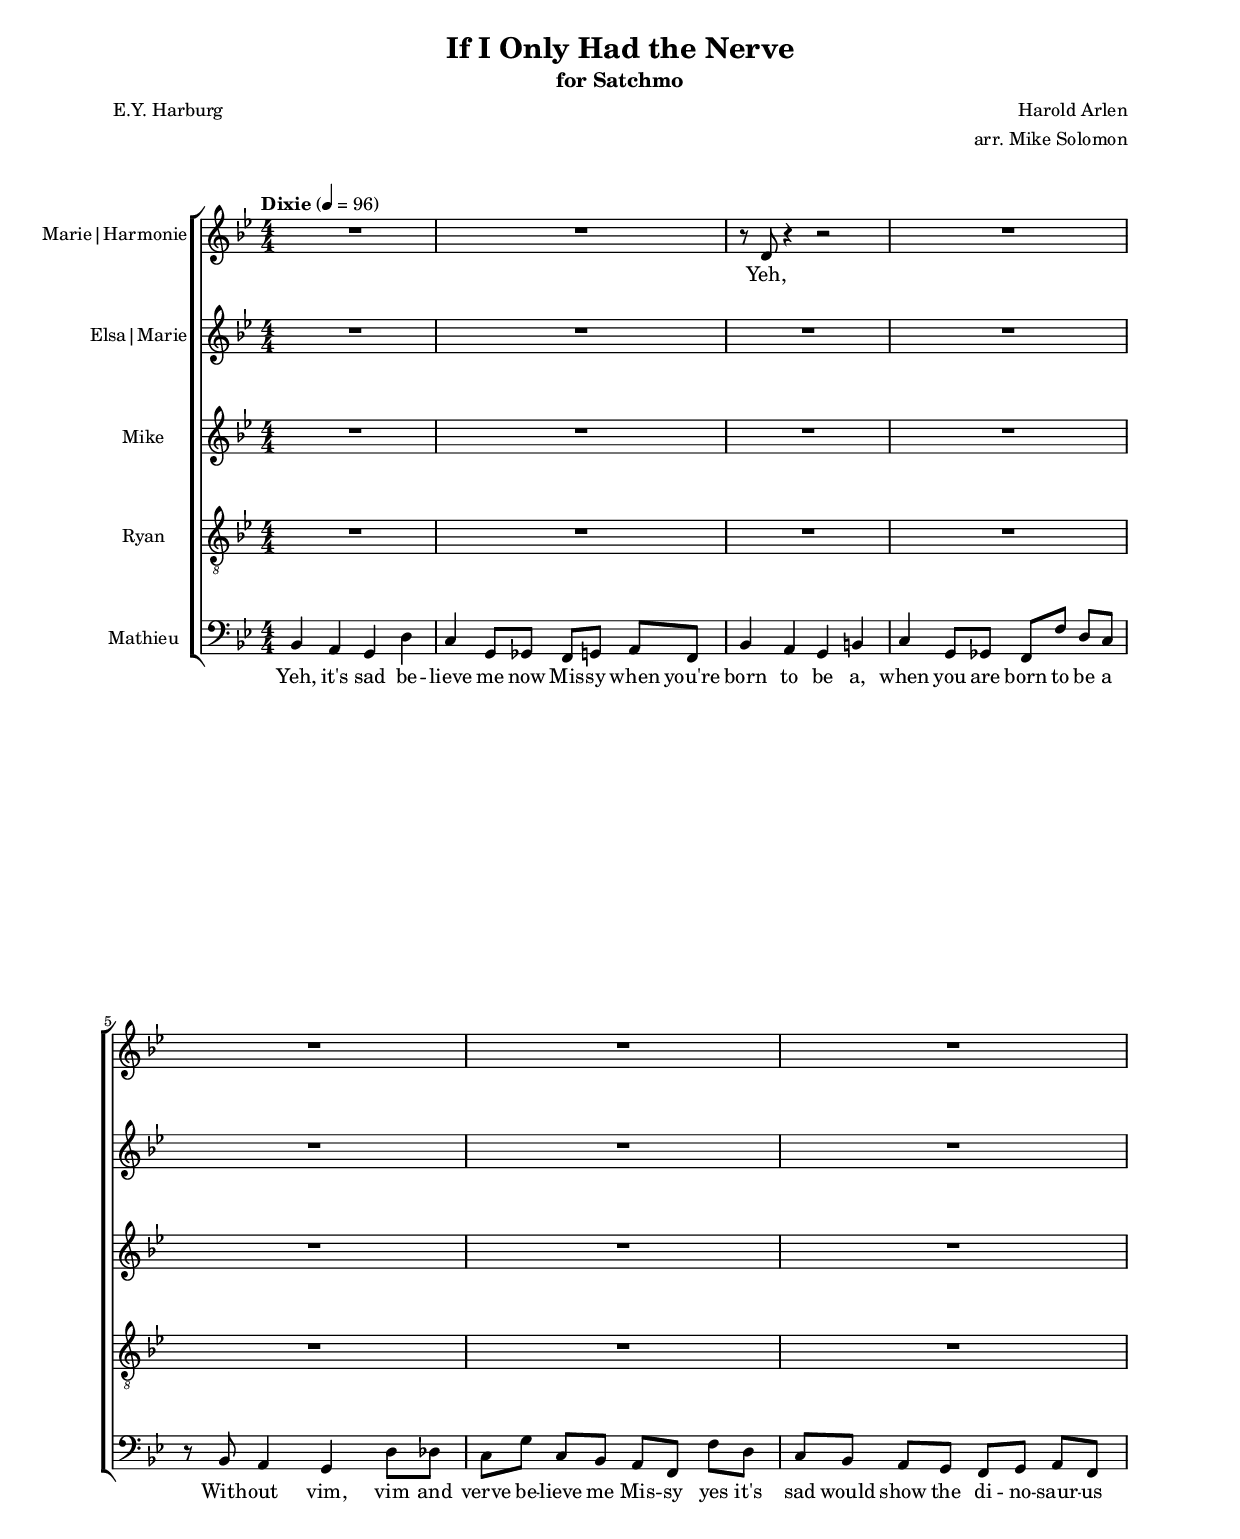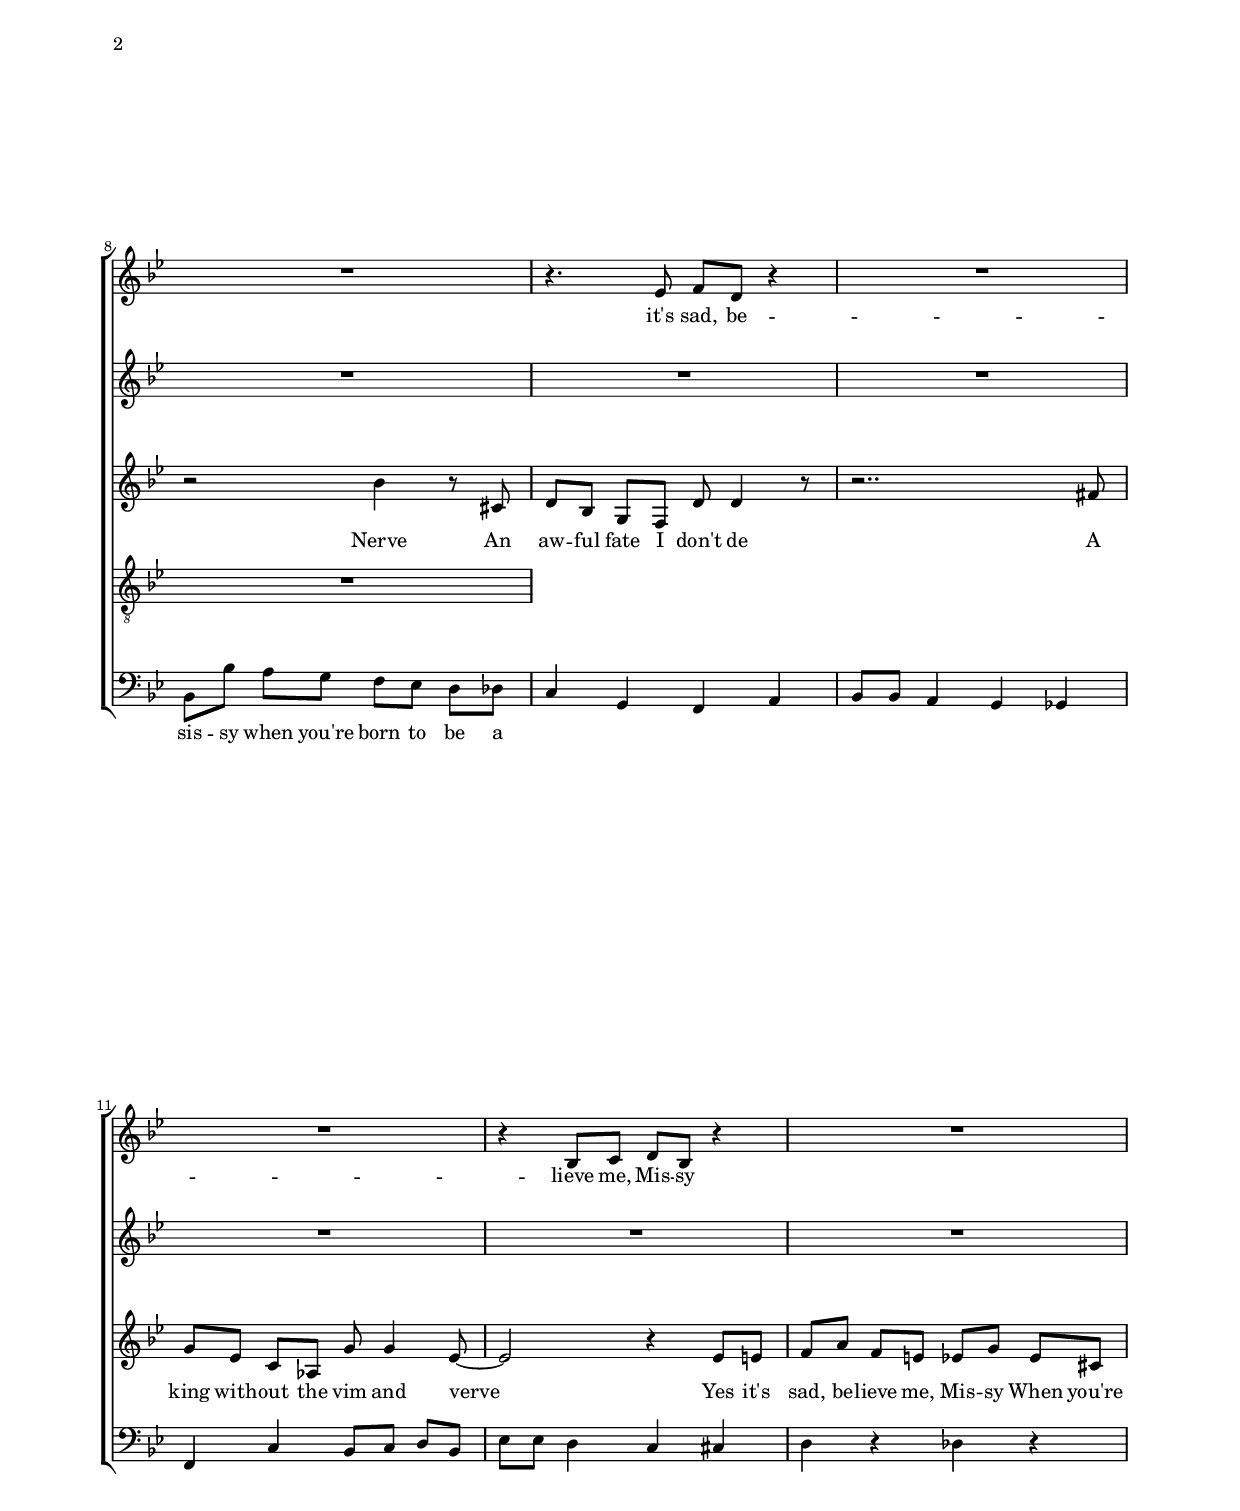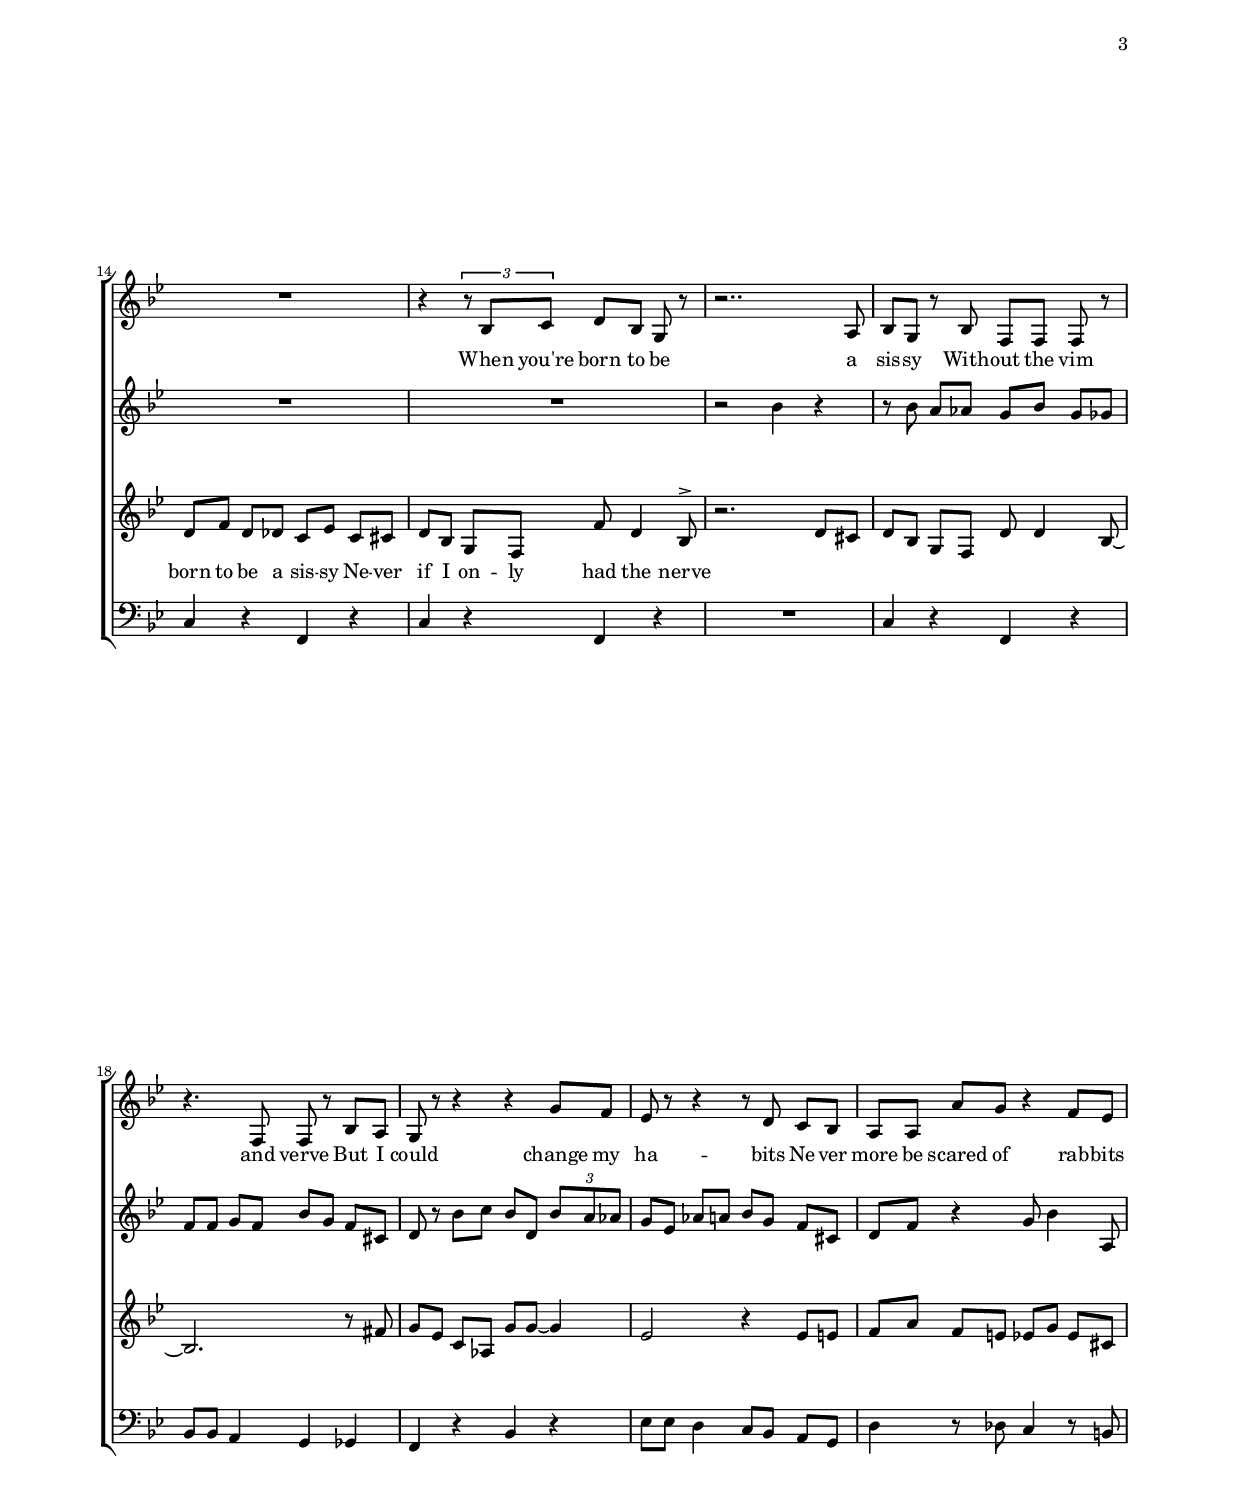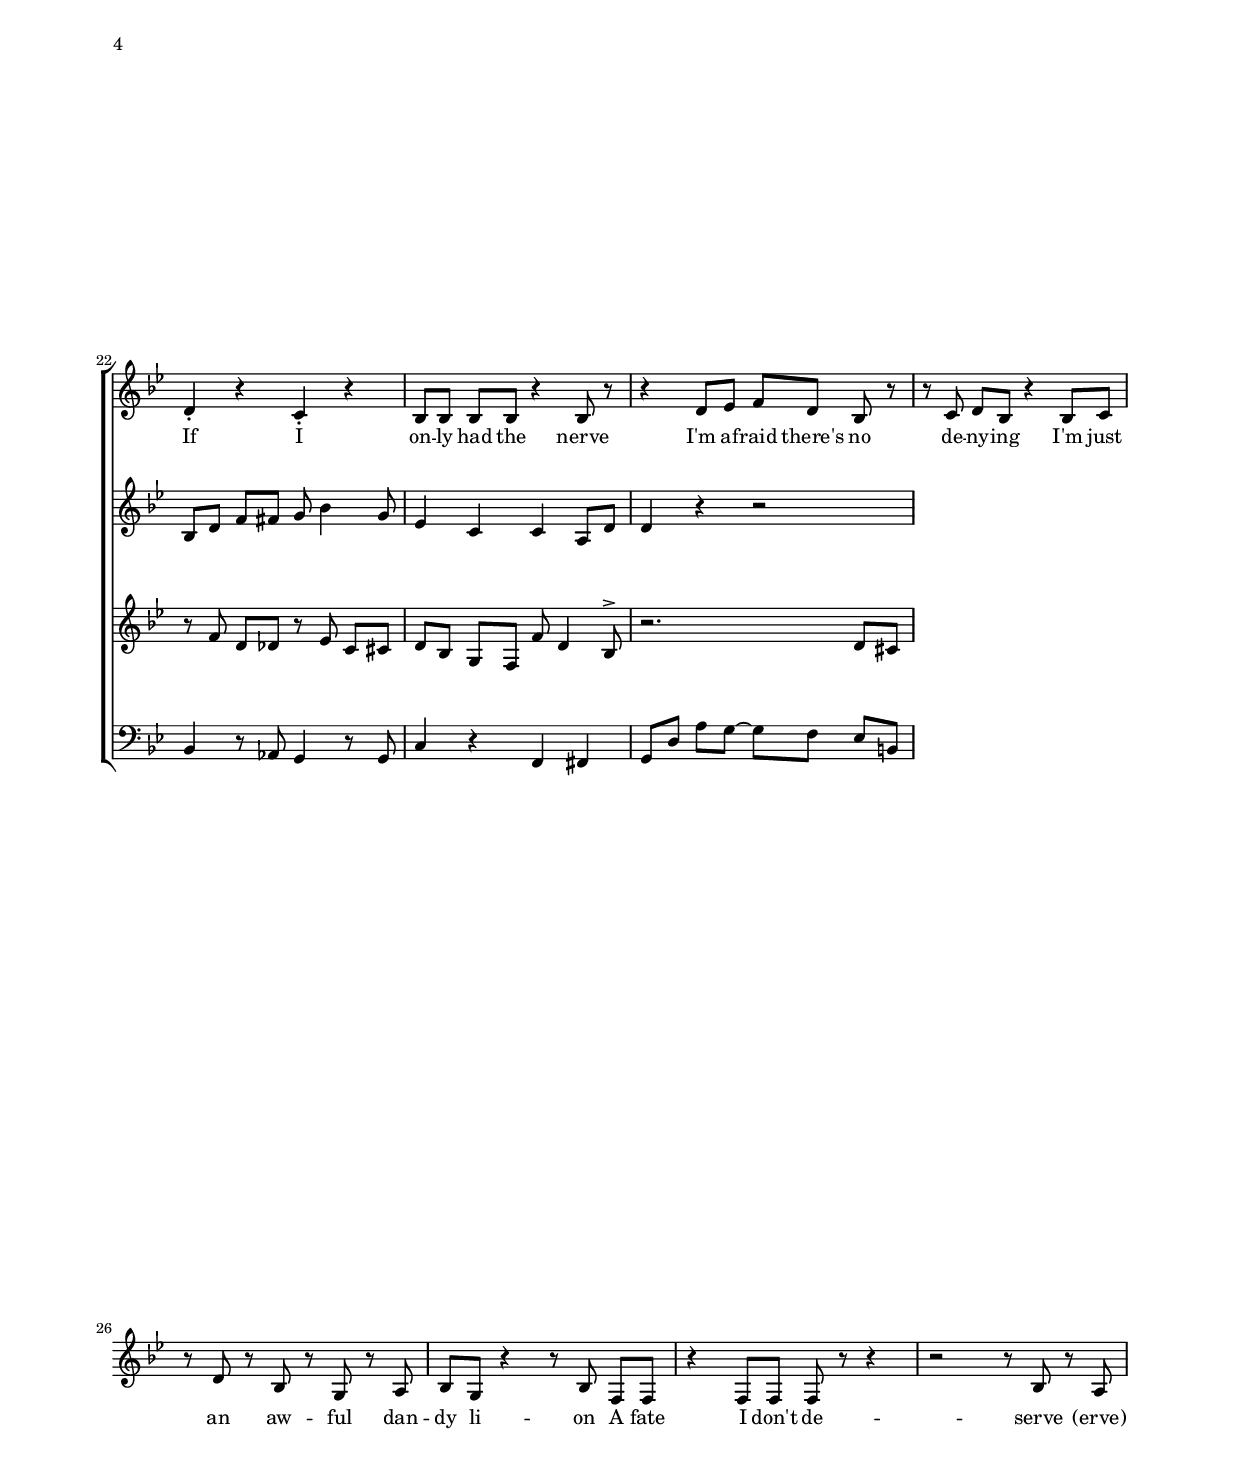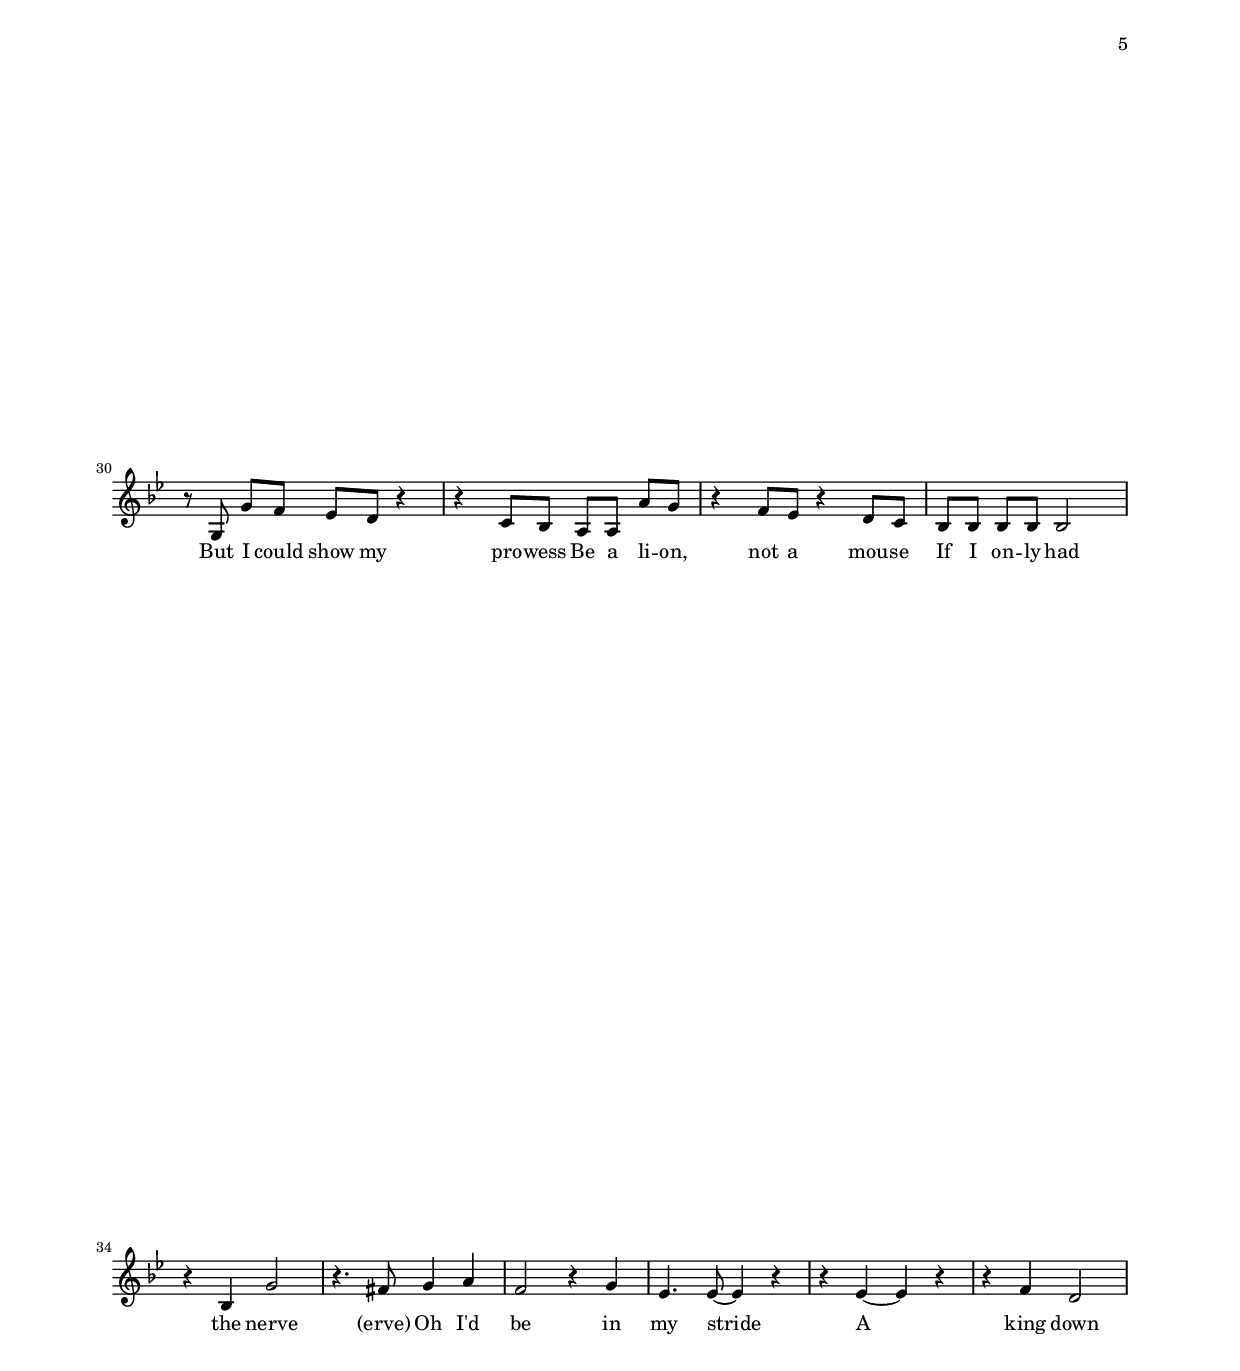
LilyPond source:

\version "2.19.0"
\include "defs-devel.ly"

marD = \markup \null
elsD = \markup \null
mikD = \markup \null
rynZ = \markup \null
desD = \markup \null

#(set-global-staff-size 15.87)
autoBeamInstruction = \autoBeamOn

solo = \markup \italic "solo"
psolo = \markup \italic "(solo)"
skat = \markup \italic "sit skat"
shoot = \markup \italic "SYT"

\header {
  title = "If I Only Had the Nerve"
  subtitle = "for Satchmo"
  %title = "Somewhere Over the Rainbow"
  composer = "Harold Arlen"
  poet = "E.Y. Harburg"
  arranger = "arr. Mike Solomon"
  %arranger = "arr. (anon)"
}
\paper {
  #(define fonts
    (set-global-fonts
    #:music "lilyjazz"
    #:brace "lilyjazz"
    #:roman "LilyJAZZText"
    #:sans "LilyJAZZChord"
    #:factor (/ staff-height pt 20)
  ))
  ragged-right = ##f
  left-margin = 0.75\in
  right-margin = 0.75\in
  top-margin = 0.5\in
  bottom-margin = 0.6\in
  ragged-last-bottom = ##f
  max-systems-per-page = #2
  %oddHeaderMarkup = "FIRST FULL DRAFT 20.10.14 4:44"
  %evenHeaderMarkup = "FIRST FULL DRAFT 20.10.14 4:44"
}


#(ly:set-option 'point-and-click #f)

#(set-global-staff-size 15.87)

railroad =  {
  \once \override BreathingSign.text = \markup \musicglyph #"scripts.caesura.straight"
  \breathe
}
myred = \once \override NoteHead #'color = #red

php = \once \override Hairpin.stencil = #(parenthesize-callback ly:hairpin::print)

\paper {
  footnote-separator-markup = \markup { \column { " "\override #`(span-factor . 1/5) { \draw-hline } }}
  footnote-padding = 1\mm
  top-system-spacing = #'((basic-distance . 1) (minimum-distance . 0) (padding . 1) (stretchability . 40))
  bottom-system-spacing = #'((basic-distance . 1) (minimum-distance . 0) (padding . 1) (stretchability . 50))
  ragged-right = ##f
}

prefatoryMatter = {
  \key bes \major
  \autoBeamInstruction
  \time 4/4
}

scorePrefatoryMatter = {
  \prefatoryMatter
}

midiPrefatoryMatter = {
  \prefatoryMatter
}
marks = {
  \tempo "Dixie" 4=96
}

beamComm = {
  \set Timing.beamExceptions = #'()
  \set Timing.baseMoment = #(ly:make-moment 1/4)
  \set Timing.beatStructure = #'(1 1 1 1)
}

soprano = \relative c' {
  R1*2 |
  r8 d r4 r2 |
  R1*5 |
  r4. ees8 f d r4 |
  R1*2 |
  r4 bes8 c d bes r4 |
  R1*2 |
  r4 \times 2/3 { r8 bes c } d bes g r |
  r2.. a8 |
  bes g r bes f f f r |
  r4. f8 f r bes a |
  g r r4 r4 g'8 f |
  ees8 r r4 r8 d c bes |
  a a a' g r4 f8 ees |
  d4-. r c-. r |
  bes8 bes bes bes r4 bes8 r |
  r4 d8 ees f d bes r |
  r c d bes r4 bes8 c |
  r8 d r bes r g r a |
  bes g r4 r8 bes f f |
  r4 f8 f f r r4 |
  r2 r8 bes r a |
  r8 g g' f ees d r4 |
  r4 c8 bes a a a' g |
  r4 f8 ees r4 d8 c |
  bes8 bes bes bes bes2 |
  r4 bes g'2 |
  r4. fis8 g4 a |
  f2 r4 g4 |
  ees4. ees8 ~ ees4 r4 |
  r ees ~ ees r4 |
  r4 f d2 |
}

sopranoWords = \lyricmode {
Yeh, it's sad, be -- lieve me, Mis -- sy
When you're born to be a sis -- sy
With -- out the vim and verve

But I could change my ha -- bits
Ne -- ver more be scared of rab -- bits
If I on -- ly had the nerve

I'm af -- raid there's no de -- ny -- ing
I'm just an aw -- ful dan -- dy li -- on
A fate I don't de -- serve
(erve)

But I could show my pro -- wess
Be a li -- on, not a mou -- se
If I on -- ly had the nerve
(erve)

Oh I'd be in my stride
A king down to the core
Oh I roar the way I ne -- ver roared be -- fore
And then I'd rrwuff
And roar some more

I would show the di -- no -- sau -- rus
Who's king a -- round the fo -- rus
A king they's bet -- ter serve

And with my re -- gal bee -- zer
I could be a -- no -- ther cea -- ser
If I on -- ly had the nerve

I'd be brave as a bliz -- zard
I'd be gen -- tle as a li -- zard
I'd be cle -- ver as a giz -- zard
If the Wi -- zard is a Wi -- zard who will serve?

Then I'm sure to get a brain
A heart, a home, the nerve
}

mezzo = \relative c'' {
  R1*8 |
  R1*7 |
  r2 bes4 r4 |
  r8 bes a aes g bes g ges |
  f f g f bes g f cis |
  d r bes' c bes d, \times 2/3 { bes' a aes } |
  g ees aes a bes g f cis |
  d f r4 g8 bes4 a,8 |
  bes d f fis g bes4 g8 |
  ees4 c c a8 d |
  d4 r4 r2 |
}

mezzoWords = \lyricmode {
}

alto = \relative c'' {
  R1*7 |
  r2 bes4 r8 cis,8 |
  d8 bes8 g8 f8 d'8 d4 r8 |
  r2.. fis8 |
  g8 ees c aes g' g4 ees8 ~ |
  ees2 r4 ees8 e8 |
  f8 a f e ees g ees cis |
  d f d des c ees c cis |
  d bes g f f' d4 bes8^> |
  r2. d8 cis |
  d8 bes8 g8 f8 d'8 d4 bes8 ~ |
  bes2. r8 fis'8 |
  g8 ees c aes g' g8 ~ g4 |
  ees2 r4 ees8 e8 |
  f8 a f e ees g ees cis |
  r f d des r ees c cis |
  d bes g f f' d4 bes8^> |
  r2. d8 cis |
}

altoWords = \lyricmode {
  Nerve
  An aw -- ful fate I don't de %-- serve
  A king with -- out the vim and verve
  Yes it's sad, be -- lieve me, Mis -- sy
  When you're born to be a sis -- sy
  Ne -- ver if I on -- ly had the nerve
}
tenor = \relative c' {
  \clef "treble_8"
  R1*8 |
}

tenorWords = \lyricmode {
}

bass = \relative c {
  \clef "bass"
  bes4 a g d' |
  c g8 ges f g a f |
  bes4 a g b |
  c g8 ges f f' d c |
  r8 bes a4 g d'8 des |
  c g' c, bes a f f' d |
  c bes a g f g a f |
  bes bes' a g f ees d des |
  c4 g f a |
  bes8 bes a4 g ges |
  f4 c' bes8 c d bes |
  ees8 ees d4 c cis |
  d r des r |
  c r f, r |
  c' r f, r |
  R1 |
  c'4 r f, r |
  bes8 bes a4 g ges |
  f r bes r |
  ees8 ees d4 c8 bes a g |
  d'4 r8 des c4 r8 b |
  bes4 r8 aes8 g4 r8 g |
  c4 r f, fis |
  g8 d' a' g ~ g f ees b |
   
}

bassWords = \lyricmode {
  Yeh, it's sad be -- lieve me now Mis -- sy when you're
  born to be a, when you are born to be a
  With -- out vim, vim and verve
  be -- lieve me Mis -- sy yes it's sad
  would show the di -- no -- saur -- us
  sis -- sy when you're born to be a

}

\score {
  \new ChoirStaff <<
    \new Staff \with { instrumentName = #"Marie|Harmonie" %shortInstrumentName = #"M."
} <<
      \new Voice = "soprano" { << { \numericTimeSignature
	\scorePrefatoryMatter
        \soprano
      } {
	\scorePrefatoryMatter
        \marks
      } >> }
      \new Lyrics \lyricsto "soprano" {
        \sopranoWords
      }
    >>
    \new Staff \with { instrumentName = #"Elsa|Marie" %shortInstrumentName = #"E."
} <<
      \new Voice = "mezzo" { \numericTimeSignature
	\scorePrefatoryMatter
        \mezzo
      }
      \new Lyrics \lyricsto "mezzo" {
        \mezzoWords
      }
    >>
    \new Staff \with { instrumentName = #"Mike" %shortInstrumentName = #"Mk."
} <<
      \new Voice = "alto" { \numericTimeSignature
	\scorePrefatoryMatter
        \alto
      }
      \new Lyrics \lyricsto "alto" {
        \altoWords
      }
    >>
    \new Staff \with { instrumentName = #"Ryan" %shortInstrumentName = #"R."
} <<
      \new Voice = "tenor" { \numericTimeSignature
	\scorePrefatoryMatter
        \tenor
      }
      \new Lyrics \lyricsto "tenor" {
        \tenorWords
      }
    >>
    \new Staff \with { instrumentName = #"Mathieu" %shortInstrumentName = #"P." %\markup { \concat { E \super u . } }
} <<
      \new Voice = "bass" { \numericTimeSignature
	\scorePrefatoryMatter
        \bass
      }
      \new Lyrics \lyricsto "bass" {
        \bassWords
      }
    >>
%{
%}
  >>
  \layout {
    \context {
      \Voice
      \override TextScript #'layer = #6
      \override NoteHead #'layer = #7
      \override Glissando #'breakable = ##t
      \override TupletNumber #'breakable = ##t
      \override TupletBracket #'breakable = ##t
      \override DynamicLineSpanner.direction = #UP
      \remove "Forbid_line_break_engraver"
      \beamComm
    }
    \context {
      \Staff
      %\consists "Metronome_mark_engraver"
      \override TimeSignature #'style = #'numbered
      \override StaffSymbol #'layer = #4
      \override TimeSignature #'layer = #3
      \override TimeSignature #'whiteout = ##t
    }
    \context {
      \Lyrics
      %\override LyricText #'whiteout = ##t
      \override LyricText #'layer = #6
    }
    \context {
      \Score
      %\remove "Metronome_mark_engraver"
      \override NonMusicalPaperColumn #'allow-loose-spacing = ##f
    }
  }
}

%{
\score {
  \new PianoStaff <<
    \new Staff  {
      \new Voice = "soprano" { << { \numericTimeSignature
	\scorePrefatoryMatter
        \soprano
      } \\ { \mezzo } \\ { \alto } {
	\scorePrefatoryMatter
        \marks
      } >> }
    }
    \new Staff  {
      \new Voice = "soprano" { << { \numericTimeSignature
	\scorePrefatoryMatter
        \tenor
      } \\ \\ { \bass } {
	\scorePrefatoryMatter
        \marks
      } >> }
    }
  >>
  \layout {
    \context {
      \Voice
      \override TextScript #'layer = #6
      \override NoteHead #'layer = #7
      \override Glissando #'breakable = ##t
      \override TupletNumber #'breakable = ##t
      \override TupletBracket #'breakable = ##t
      \remove "Forbid_line_break_engraver"
    }
    \context {
      \Staff
      %\consists "Metronome_mark_engraver"
      \override TimeSignature #'style = #'numbered
      \override StaffSymbol #'layer = #4
      \override TimeSignature #'layer = #3
      \override TimeSignature #'whiteout = ##t
    }
    \context {
      \Lyrics
      %\override LyricText #'whiteout = ##t
      \override LyricText #'layer = #6
    }
    \context {
      \Score
      %\remove "Metronome_mark_engraver"
      \override NonMusicalPaperColumn #'allow-loose-spacing = ##f
    }
  }
}
%}

%%% MIDI

\score {
  \new ChoirStaff <<
    \new Staff \with { instrumentName = #"Marie" %shortInstrumentName = #"M."
} <<
      \new Voice = "soprano" { << { \numericTimeSignature
	\midiPrefatoryMatter
        \soprano
      } {
   \repeat unfold 200 \unfoldSwing #96

      } {
	\midiPrefatoryMatter
        \marks
      } >> }
      \new Lyrics \lyricsto "soprano" {
        \sopranoWords
      }
    >>
    \new Staff \with { instrumentName = #"Elsa" %shortInstrumentName = #"E."
} <<
      \new Voice = "mezzo" { \numericTimeSignature
	\midiPrefatoryMatter
        \mezzo
      }
      \new Lyrics \lyricsto "mezzo" {
        \mezzoWords
      }
    >>
    \new Staff \with { instrumentName = #"Mike" %shortInstrumentName = #"Mk."
} <<
      \new Voice = "alto" { \numericTimeSignature
	\midiPrefatoryMatter
        \alto
      }
      \new Lyrics \lyricsto "alto" {
        \altoWords
      }
    >>
    \new Staff \with { instrumentName = #"Ryan" %shortInstrumentName = #"R."
} <<
      \new Voice = "tenor" { \numericTimeSignature
	\midiPrefatoryMatter
        \tenor
      }
      \new Lyrics \lyricsto "tenor" {
        \tenorWords
      }
    >>
    \new Staff \with { instrumentName = #"Eudes" %shortInstrumentName = #"P." %\markup { \concat { E \super u . } }
} <<
      \new Voice = "bass" { \numericTimeSignature
	\midiPrefatoryMatter
        \bass
      }
      \new Lyrics \lyricsto "bass" {
        \bassWords
      }
    >>
  >>
  \midi {}
}
